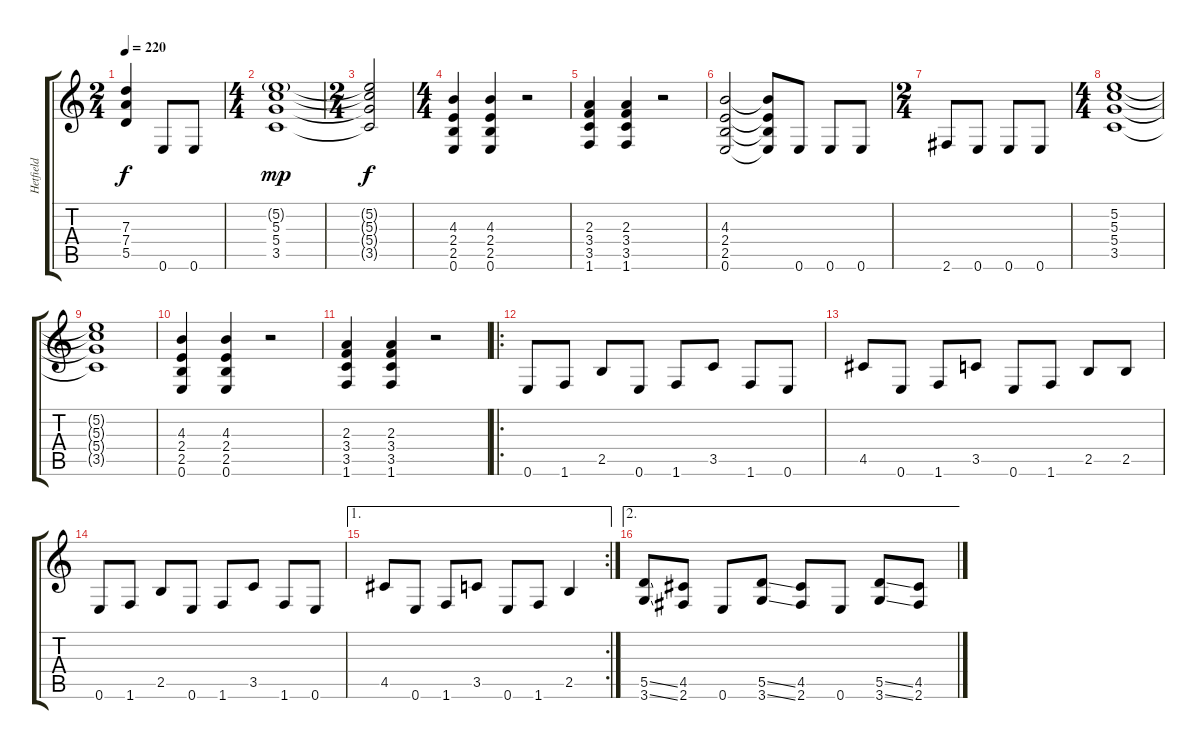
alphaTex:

\track ("Hetfield" "Hetfield") {instrument distortionguitar}
\staff {score tabs}
\tuning (E4 B3 G3 D3 A2 E2) {hide}
\ts (2 4)
\tempo 220
\clef g2
\ks c
(7.3 7.4 5.5).4{dy f} 0.6.8 0.6.8 |
\ts (4 4)
(5.2{g} 5.3 5.4 3.5).1{dy mp} |
\ts (2 4)
(5.2{t} 5.3{t} 5.4{t} 3.5{t}).2{dy f} |
\ts (4 4)
(4.3 2.4 2.5 0.6).4 (4.3 2.4 2.5 0.6).4 r.2 |
(2.3 3.4 3.5 1.6).4 (2.3 3.4 3.5 1.6).4 r.2 |
(4.3 2.4 2.5 0.6).2 (4.3{t} 2.4{t} 2.5{t} 0.6{t}).8 0.6.8 0.6.8 0.6.8 |
\ts (2 4)
2.6.8 0.6.8 0.6.8 0.6.8 |
\ts (4 4)
(5.2 5.3 5.4 3.5).1 |
(5.2{t} 5.3{t} 5.4{t} 3.5{t}).1 |
(4.3 2.4 2.5 0.6).4 (4.3 2.4 2.5 0.6).4 r.2 |
(2.3 3.4 3.5 1.6).4 (2.3 3.4 3.5 1.6).4 r.2 |
\ro
0.6.8 1.6.8 2.5.8 0.6.8 1.6.8 3.5.8 1.6.8 0.6.8 |
4.5.8 0.6.8 1.6.8 3.5.8 0.6.8 1.6.8 2.5.8 2.5.8 |
0.6.8 1.6.8 2.5.8 0.6.8 1.6.8 3.5.8 1.6.8 0.6.8 |
\ae 1
\rc 2
4.5.8 0.6.8 1.6.8 3.5.8 0.6.8 1.6.8 2.5.4 |
\ae 2
(5.5{ss} 3.6{ss}).8 (4.5 2.6).8 0.6.8 (5.5{ss} 3.6{ss}).8 (4.5 2.6).8 0.6.8 (5.5{ss} 3.6{ss}).8 (4.5 2.6).8
